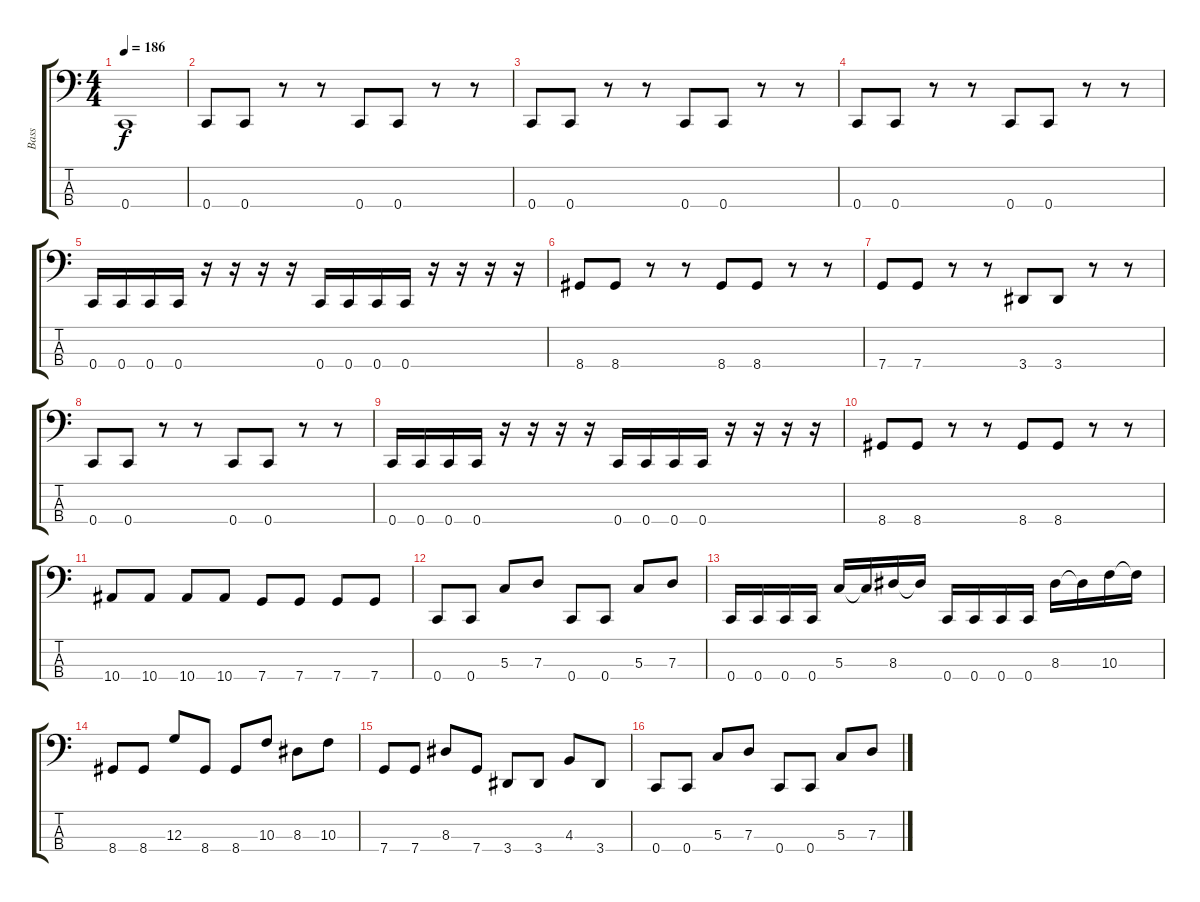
\track ("Bass" "Bass") {instrument electricbasspick bank 255}
\staff {score tabs}
\tuning (F2 C2 G1 C1) {hide}
\ts (4 4)
\tempo 186
\clef f4
\ks c
0.4{t}.1{dy f} |
0.4.8 0.4.8 r.8 r.8 0.4.8 0.4.8 r.8 r.8 |
0.4.8 0.4.8 r.8 r.8 0.4.8 0.4.8 r.8 r.8 |
0.4.8 0.4.8 r.8 r.8 0.4.8 0.4.8 r.8 r.8 |
0.4.16 0.4.16 0.4.16 0.4.16 r.16 r.16 r.16 r.16 0.4.16 0.4.16 0.4.16 0.4.16 r.16 r.16 r.16 r.16 |
8.4.8 8.4.8 r.8 r.8 8.4.8 8.4.8 r.8 r.8 |
7.4.8 7.4.8 r.8 r.8 3.4.8 3.4.8 r.8 r.8 |
0.4.8 0.4.8 r.8 r.8 0.4.8 0.4.8 r.8 r.8 |
0.4.16 0.4.16 0.4.16 0.4.16 r.16 r.16 r.16 r.16 0.4.16 0.4.16 0.4.16 0.4.16 r.16 r.16 r.16 r.16 |
8.4.8 8.4.8 r.8 r.8 8.4.8 8.4.8 r.8 r.8 |
10.4.8 10.4.8 10.4.8 10.4.8 7.4.8 7.4.8 7.4.8 7.4.8 |
0.4.8 0.4.8 5.3.8 7.3.8 0.4.8 0.4.8 5.3.8 7.3.8 |
0.4.16 0.4.16 0.4.16 0.4.16 5.3.16 5.3{t}.16 8.3.16 8.3{t}.16 0.4.16 0.4.16 0.4.16 0.4.16 8.3.16 8.3{t}.16 10.3.16 10.3{t}.16 |
8.4.8 8.4.8 12.3.8 8.4.8 8.4.8 10.3.8 8.3.8 10.3.8 |
7.4.8 7.4.8 8.3.8 7.4.8 3.4.8 3.4.8 4.3.8 3.4.8 |
0.4.8 0.4.8 5.3.8 7.3.8 0.4.8 0.4.8 5.3.8 7.3.8
